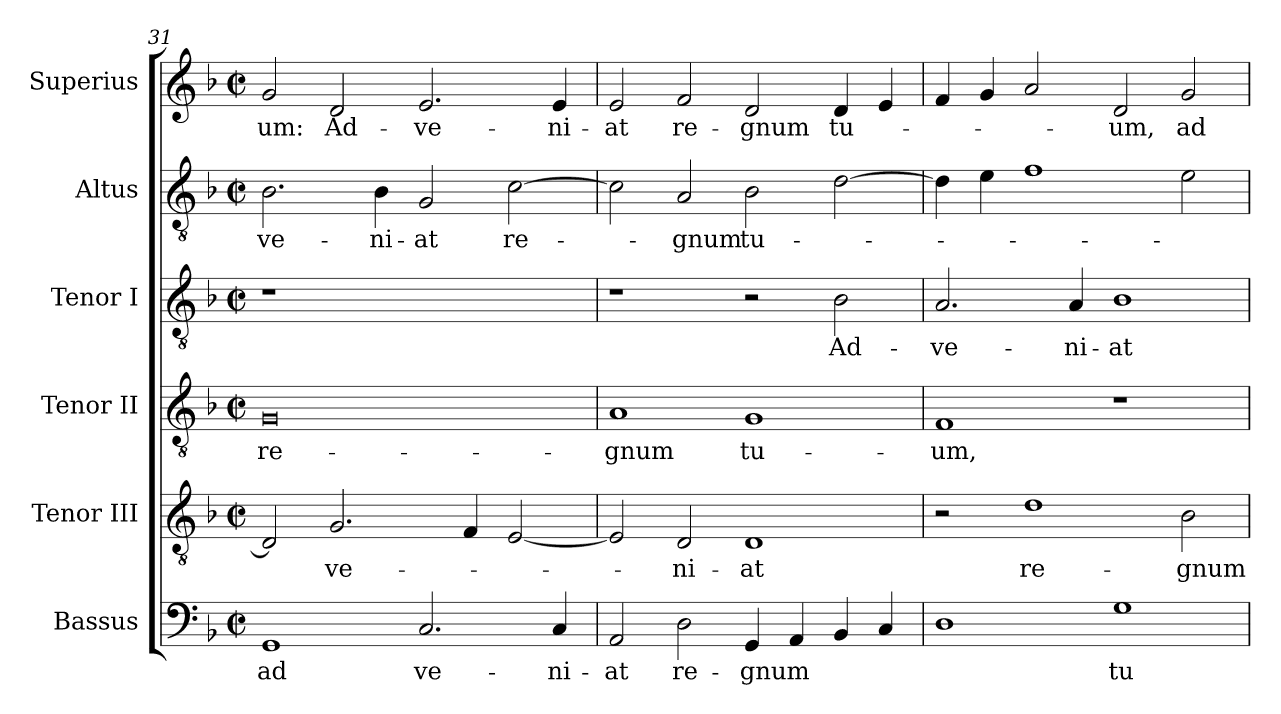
**kern	**text	**kern	**text	**kern	**text	**kern	**text	**kern	**text	**kern	**text
*part6	*part6	*part5	*part5	*part4	*part4	*part3	*part3	*part2	*part2	*part1	*part1
*staff6	*staff6	*staff5	*staff5	*staff4	*staff4	*staff3	*staff3	*staff2	*staff2	*staff1	*staff1
*I"Bassus	*	*I"Tenor III	*	*I"Tenor II	*	*I"Tenor I	*	*I"Altus	*	*I"Superius	*
*I'B.	*	*I'T.	*	*I'T.	*	*I'T.	*	*	*	*I'S.	*
*clefF4	*	*clefGv2	*	*clefGv2	*	*clefGv2	*	*clefGv2	*	*clefG2	*
*	*	*ITrd7c12	*	*ITrd7c12	*	*ITrd7c12	*	*ITrd7c12	*	*	*
*k[b-]	*	*k[b-]	*	*k[b-]	*	*k[b-]	*	*k[b-]	*	*k[b-]	*
*F:	*	*F:	*	*F:	*	*F:	*	*F:	*	*F:	*
*M2/2	*	*M2/2	*	*M2/2	*	*M2/2	*	*M2/2	*	*M2/2	*
*met(c|)	*	*met(c|)	*	*met(c|)	*	*met(c|)	*	*met(c|)	*	*met(c|)	*
=31	=31	=31	=31	=31	=31	=31	=31	=31	=31	=31	=31
!	!LO:LY:b:color=#000000	!	!	!	!	!	!	!	!	!	!
!	!	!	!	!	!LO:LY:b:color=#000000	!LO:N:vis=1	!	!	!	!	!
!	!	!	!	!	!	!	!	!	!LO:LY:b:color=#000000	!	!
!	!	!	!	!	!	!	!	!	!	!	!LO:LY:b:color=#000000
1GGi	ad	2DDi/]	.	0GGi	re-	1r	.	2.BB-i\	-ve-	2gi/	-um:
!	!	!	!LO:LY:b:color=#000000	!	!	!	!	!	!	!	!
!	!	!	!	!	!	!	!	!	!	!	!LO:LY:b:color=#000000
.	.	2.GGi/	-ve-	.	.	.	.	.	.	2di/	Ad-
!	!	!	!	!	!	!	!	!	!LO:LY:b:color=#000000	!	!
.	.	.	.	.	.	.	.	4BB-i\	-ni-	.	.
!	!LO:LY:b:color=#000000	!	!	!	!	!	!	!	!	!	!
!	!	!	!	!	!	!	!	!	!LO:LY:b:color=#000000	!	!
!	!	!	!	!	!	!	!	!	!	!	!LO:LY:b:color=#000000
2.Ci/	ve-	.	.	.	.	1ryy	.	2GGi/	-at	2.ei/	-ve-
.	.	4FFi/	.	.	.	.	.	.	.	.	.
!	!	!	!	!	!	!	!	!	!LO:LY:b:color=#000000	!	!
.	.	[<2EEi/	.	.	.	.	.	[>2Ci\	re-	.	.
!	!LO:LY:b:color=#000000	!	!	!	!	!	!	!	!	!	!
!	!	!	!	!	!	!	!	!	!	!	!LO:LY:b:color=#000000
4Ci/	-ni-	.	.	.	.	.	.	.	.	4ei/	-ni-
=32	=32	=32	=32	=32	=32	=32	=32	=32	=32	=32	=32
!	!LO:LY:b:color=#000000	!	!	!	!	!	!	!	!	!	!
!	!	!	!	!	!LO:LY:b:color=#000000	!	!	!	!	!	!
!	!	!	!	!	!	!	!	!	!	!	!LO:LY:b:color=#000000
2AAi/	-at	2EEi/]	.	1AAi	-gnum	1r	.	2Ci\]	.	2ei/	-at
!	!LO:LY:b:color=#000000	!	!	!	!	!	!	!	!	!	!
!	!	!	!LO:LY:b:color=#000000	!	!	!	!	!	!	!	!
!	!	!	!	!	!	!	!	!	!LO:LY:b:color=#000000	!	!
!	!	!	!	!	!	!	!	!	!	!	!LO:LY:b:color=#000000
2Di\	re-	2DDi/	-ni-	.	.	.	.	2AAi/	-gnum	2fi/	re-
!	!LO:LY:b:color=#000000	!	!	!	!	!	!	!	!	!	!
!	!	!	!LO:LY:b:color=#000000	!	!	!	!	!	!	!	!
!	!	!	!	!	!LO:LY:b:color=#000000	!	!	!	!	!	!
!	!	!	!	!	!	!	!	!	!LO:LY:b:color=#000000	!	!
!	!	!	!	!	!	!	!	!	!	!	!LO:LY:b:color=#000000
4GGi/	-gnum	1DDi	-at	1GGi	tu-	2r	.	2BB-i\	tu-	2di/	-gnum
4AAi/	.	.	.	.	.	.	.	.	.	.	.
!	!	!	!	!	!	!	!LO:LY:b:color=#000000	!	!	!	!
!	!	!	!	!	!	!	!	!	!	!	!LO:LY:b:color=#000000
4BB-i/	.	.	.	.	.	2BB-i\	Ad-	[>2Di\	.	4di/	tu-
4Ci/	.	.	.	.	.	.	.	.	.	4ei/	.
!!LO:LB:g=z
=33	=33	=33	=33	=33	=33	=33	=33	=33	=33	=33	=33
!	!	!	!	!	!LO:LY:b:color=#000000	!	!	!	!	!	!
!	!	!	!	!	!	!	!LO:LY:b:color=#000000	!	!	!	!
1Di	.	2r	.	1FFi	-um,	2.AAi/	-ve-	4Di\]	.	4fi/	.
.	.	.	.	.	.	.	.	4Ei\	.	4gi/	.
!	!	!	!LO:LY:b:color=#000000	!	!	!	!	!	!	!	!
.	.	1Di	re-	.	.	.	.	1Fi	.	2ai/	.
!	!	!	!	!	!	!	!LO:LY:b:color=#000000	!	!	!	!
.	.	.	.	.	.	4AAi/	-ni-	.	.	.	.
!	!LO:LY:b:color=#000000	!	!	!	!	!	!	!	!	!	!
!	!	!	!	!	!	!	!LO:LY:b:color=#000000	!	!	!	!
!	!	!	!	!	!	!	!	!	!	!	!LO:LY:b:color=#000000
1Gi	tu-	.	.	1r	.	1BB-i	-at	.	.	2di/	-um,
!	!	!	!LO:LY:b:color=#000000	!	!	!	!	!	!	!	!
!	!	!	!	!	!	!	!	!	!	!	!LO:LY:b:color=#000000
.	.	2BB-i\	-gnum	.	.	.	.	2Ei\	.	2gi/	ad-
=	=	=	=	=	=	=	=	=	=	=	=
*-	*-	*-	*-	*-	*-	*-	*-	*-	*-	*-	*-
